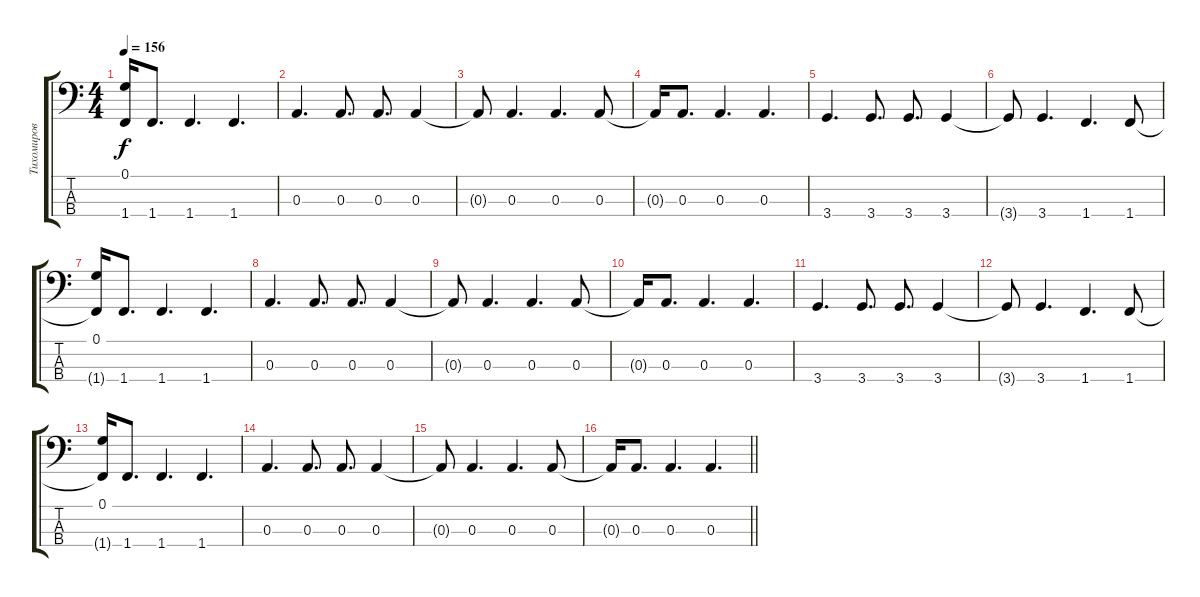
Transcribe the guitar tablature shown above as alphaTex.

\track ("Тихомиров (Бас)" "Тихомиров ") {instrument electricbassfinger}
\staff {score tabs}
\tuning (G2 D2 A1 E1) {hide}
\ts (4 4)
\tempo 156
\clef f4
\ks c
(0.1 1.4{t}).16{dy f} 1.4.8{d} 1.4.4{d} 1.4.4{d} |
0.3.4{d} 0.3.8{d} 0.3.8{d} 0.3.4 |
0.3{t}.8 0.3.4{d} 0.3.4{d} 0.3.8 |
0.3{t}.16 0.3.8{d} 0.3.4{d} 0.3.4{d} |
3.4.4{d} 3.4.8{d} 3.4.8{d} 3.4.4 |
3.4{t}.8 3.4.4{d} 1.4.4{d} 1.4.8 |
(0.1 1.4{t}).16 1.4.8{d} 1.4.4{d} 1.4.4{d} |
0.3.4{d} 0.3.8{d} 0.3.8{d} 0.3.4 |
0.3{t}.8 0.3.4{d} 0.3.4{d} 0.3.8 |
0.3{t}.16 0.3.8{d} 0.3.4{d} 0.3.4{d} |
3.4.4{d} 3.4.8{d} 3.4.8{d} 3.4.4 |
3.4{t}.8 3.4.4{d} 1.4.4{d} 1.4.8 |
(0.1 1.4{t}).16 1.4.8{d} 1.4.4{d} 1.4.4{d} |
0.3.4{d} 0.3.8{d} 0.3.8{d} 0.3.4 |
0.3{t}.8 0.3.4{d} 0.3.4{d} 0.3.8 |
\barLineRight lightlight
0.3{t}.16 0.3.8{d} 0.3.4{d} 0.3.4{d}
